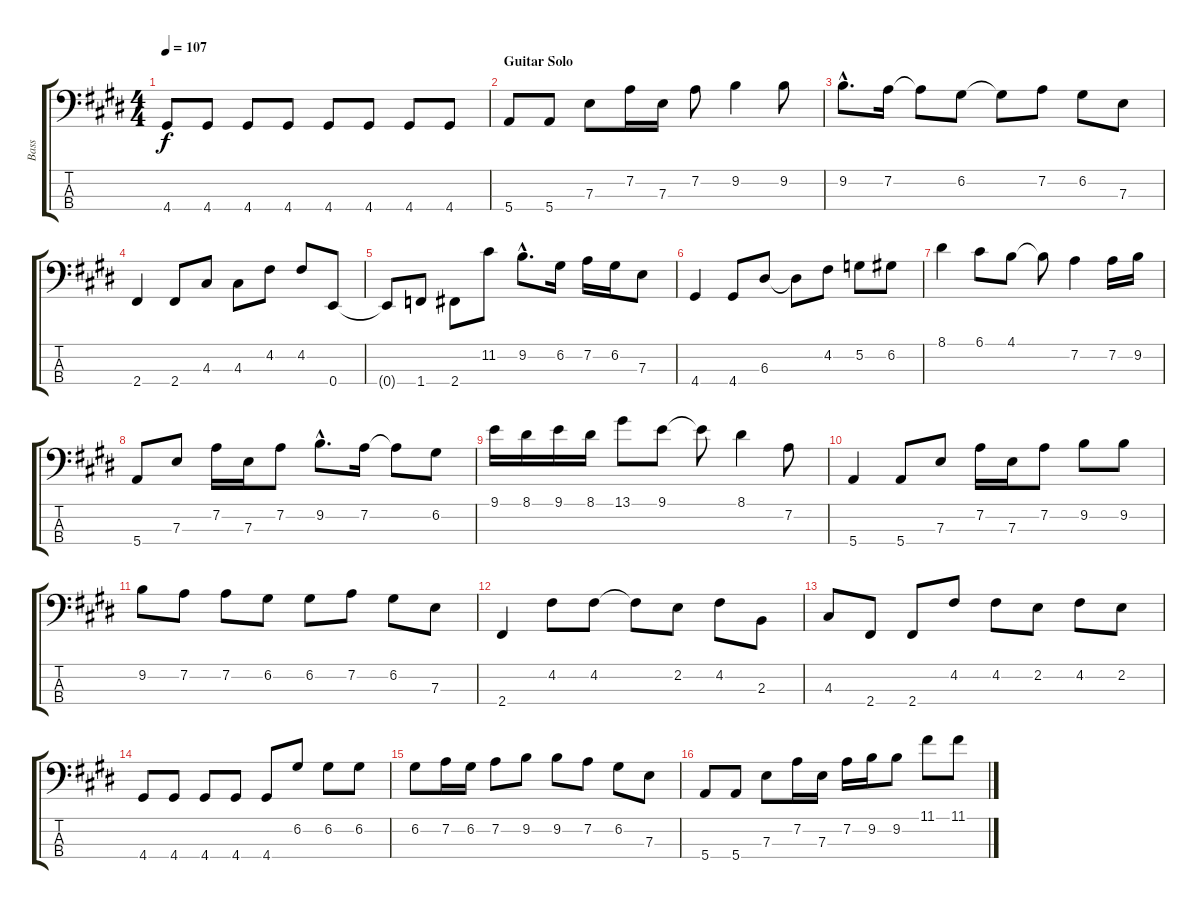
\track ("Bass" "Bass") {instrument electricbasspick}
\staff {score tabs}
\tuning (G2 D2 A1 E1) {hide}
\ts (4 4)
\tempo 107
\clef f4
\ks c#minor
4.4.8{dy f} 4.4.8 4.4.8 4.4.8 4.4.8 4.4.8 4.4.8 4.4.8 |
\section ("" "Guitar Solo")
5.4.8 5.4.8 7.3.8 7.2.16 7.3.16 7.2.8 9.2.4 9.2.8 |
9.2{hac}.8{d} 7.2.16 7.2{t}.8 6.2.8 6.2{t}.8 7.2.8 6.2.8 7.3.8 |
2.4.4 2.4.8 4.3.8 4.3.8 4.2.8 4.2.8 0.4.8 |
0.4{t}.8 1.4.8 2.4.8 11.2.8 9.2{hac}.8{d} 6.2.16 7.2.16 6.2.16 7.3.8 |
4.4.4 4.4.8 6.3.8 6.3{t}.8 4.2.8 5.2.8 6.2.8 |
8.1.4 6.1.8 4.1.8 4.1{t}.8 7.2.4 7.2.16 9.2.16 |
5.4.8 7.3.8 7.2.16 7.3.16 7.2.8 9.2{hac}.8{d} 7.2.16 7.2{t}.8 6.2.8 |
9.1.16 8.1.16 9.1.16 8.1.16 13.1.8 9.1.8 9.1{t}.8 8.1.4 7.2.8 |
5.4.4 5.4.8 7.3.8 7.2.16 7.3.16 7.2.8 9.2.8 9.2.8 |
9.2.8 7.2.8 7.2.8 6.2.8 6.2.8 7.2.8 6.2.8 7.3.8 |
2.4.4 4.2.8 4.2.8 4.2{t}.8 2.2.8 4.2.8 2.3.8 |
4.3.8 2.4.8 2.4.8 4.2.8 4.2.8 2.2.8 4.2.8 2.2.8 |
4.4.8 4.4.8 4.4.8 4.4.8 4.4.8 6.2.8 6.2.8 6.2.8 |
6.2.8 7.2.16 6.2.16 7.2.8 9.2.8 9.2.8 7.2.8 6.2.8 7.3.8 |
5.4.8 5.4.8 7.3.8 7.2.16 7.3.16 7.2.16 9.2.16 9.2.8 11.1.8 11.1.8
